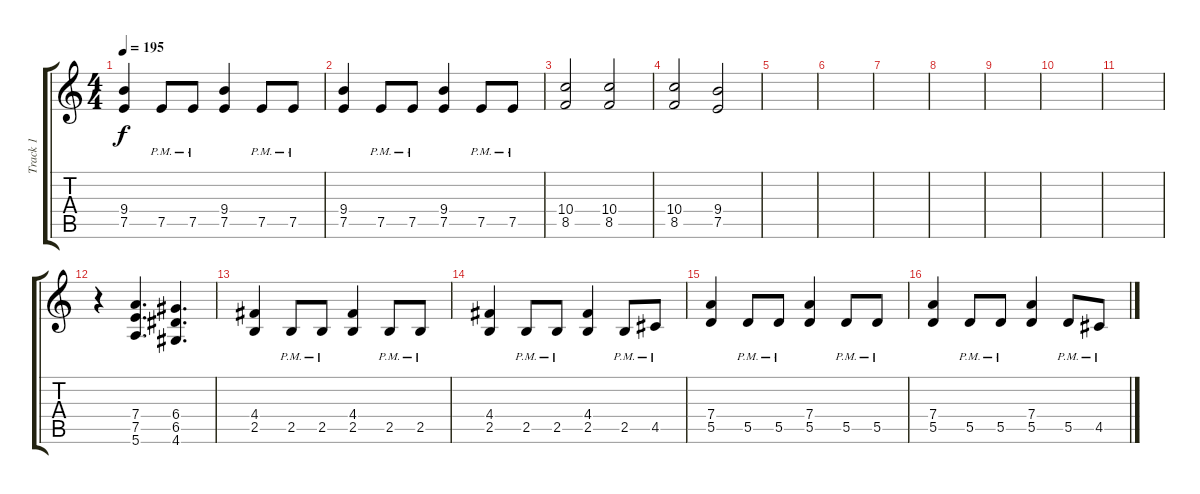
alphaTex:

\track ("Track 1" "Track 1") {instrument overdrivenguitar}
\staff {score tabs}
\tuning (E4 B3 G3 D3 A2 E2) {hide}
\ts (4 4)
\tempo 195
\clef g2
\ks c
(9.4 7.5).4{dy f} 7.5{pm}.8 7.5{pm}.8 (9.4 7.5).4 7.5{pm}.8 7.5{pm}.8 |
(9.4 7.5).4 7.5{pm}.8 7.5{pm}.8 (9.4 7.5).4 7.5{pm}.8 7.5{pm}.8 |
(10.4 8.5).2 (10.4 8.5).2 |
(10.4 8.5).2 (9.4 7.5).2 |
|
|
|
|
|
|
|
r.4 (7.4 7.5 5.6).4{d} (6.4 6.5 4.6).4{d} |
(4.4 2.5).4 2.5{pm}.8 2.5{pm}.8 (4.4 2.5).4 2.5{pm}.8 2.5{pm}.8 |
(4.4 2.5).4 2.5{pm}.8 2.5{pm}.8 (4.4 2.5).4 2.5{pm}.8 4.5{pm}.8 |
(7.4 5.5).4 5.5{pm}.8 5.5{pm}.8 (7.4 5.5).4 5.5{pm}.8 5.5{pm}.8 |
(7.4 5.5).4 5.5{pm}.8 5.5{pm}.8 (7.4 5.5).4 5.5{pm}.8 4.5{pm}.8
